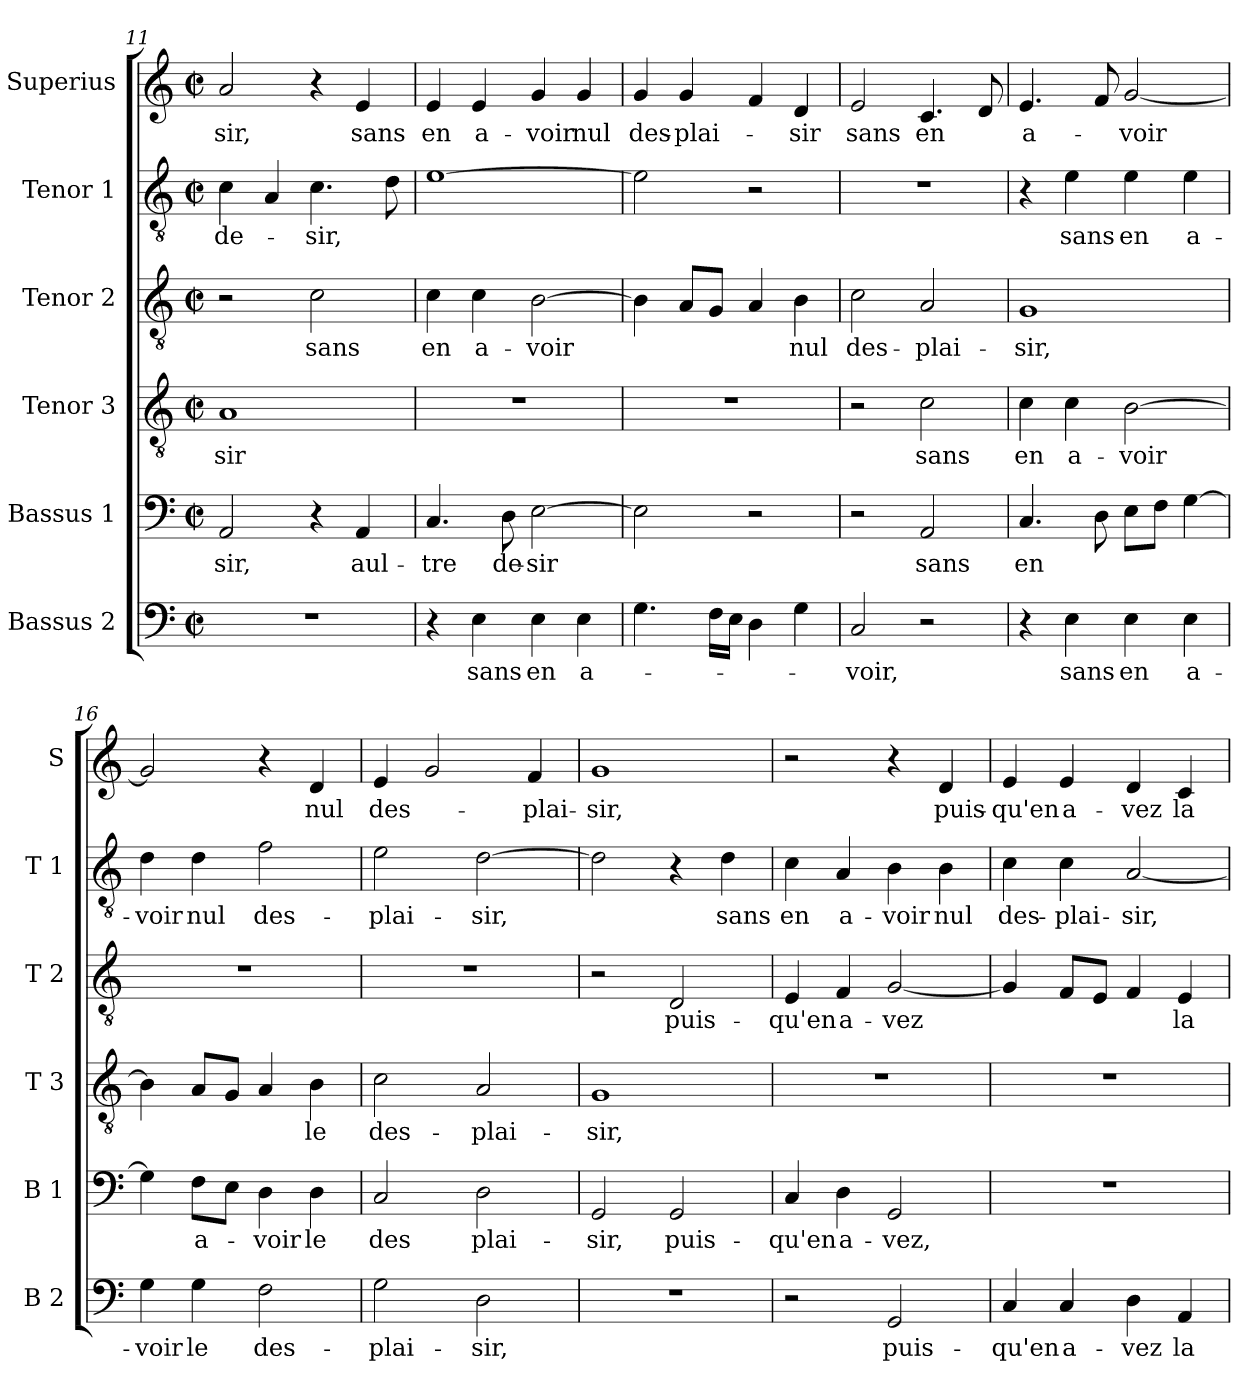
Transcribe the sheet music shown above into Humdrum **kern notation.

**kern	**text	**kern	**text	**kern	**text	**kern	**text	**kern	**text	**kern	**text
*part6	*part6	*part5	*part5	*part4	*part4	*part3	*part3	*part2	*part2	*part1	*part1
*staff6	*staff6	*staff5	*staff5	*staff4	*staff4	*staff3	*staff3	*staff2	*staff2	*staff1	*staff1
*I"Bassus 2	*	*I"Bassus 1	*	*I"Tenor 3	*	*I"Tenor 2	*	*I"Tenor 1	*	*I"Superius	*
*I'B 2	*	*I'B 1	*	*I'T 3	*	*I'T 2	*	*I'T 1	*	*I'S	*
*clefF4	*	*clefF4	*	*clefGv2	*	*clefGv2	*	*clefGv2	*	*clefG2	*
*k[]	*	*k[]	*	*k[]	*	*k[]	*	*k[]	*	*k[]	*
*C:	*	*C:	*	*C:	*	*C:	*	*C:	*	*C:	*
*M2/2	*	*M2/2	*	*M2/2	*	*M2/2	*	*M2/2	*	*M2/2	*
*met(c|)	*	*met(c|)	*	*met(c|)	*	*met(c|)	*	*met(c|)	*	*met(c|)	*
=11	=11	=11	=11	=11	=11	=11	=11	=11	=11	=11	=11
1r	.	2AA/	-sir,	1A	-sir	2r	.	4c\	de-	2a/	-sir,
.	.	.	.	.	.	.	.	4A/	.	.	.
.	.	4r	.	.	.	2c\	sans	4.c\	-sir,	4r	.
.	.	4AA/	aul-	.	.	.	.	.	.	4e/	sans
.	.	.	.	.	.	.	.	8d\	.	.	.
=12	=12	=12	=12	=12	=12	=12	=12	=12	=12	=12	=12
4r	.	4.C/	-tre	1r	.	4c\	en	[1e	.	4e/	en
4E\	sans	.	.	.	.	4c\	a-	.	.	4e/	a-
.	.	8D\	de-	.	.	.	.	.	.	.	.
4E\	en	[2E\	-sir	.	.	[2B\	-voir	.	.	4g/	-voir
4E\	a-	.	.	.	.	.	.	.	.	4g/	nul
!!LO:PB:g=z
=13	=13	=13	=13	=13	=13	=13	=13	=13	=13	=13	=13
4.G\	.	2E\]	.	1r	.	4B\]	.	2e\]	.	4g/	des-
.	.	.	.	.	.	8A/L	.	.	.	4g/	-plai-
16F\LL	.	.	.	.	.	8G/J	.	.	.	.	.
16E\JJ	.	.	.	.	.	.	.	.	.	.	.
4D\	.	2r	.	.	.	4A/	.	2r	.	4f/	.
4G\	.	.	.	.	.	4B\	nul	.	.	4d/	-sir
=14	=14	=14	=14	=14	=14	=14	=14	=14	=14	=14	=14
2C/	-voir,	2r	.	2r	.	2c\	des-	1r	.	2e/	sans
2r	.	2AA/	sans	2c\	sans	2A/	-plai-	.	.	4.c/	en
.	.	.	.	.	.	.	.	.	.	8d/	.
=15	=15	=15	=15	=15	=15	=15	=15	=15	=15	=15	=15
4r	.	4.C/	en	4c\	en	1G	-sir,	4r	.	4.e/	a-
4E\	sans	.	.	4c\	a-	.	.	4e\	sans	.	.
.	.	8D\	.	.	.	.	.	.	.	8f/	.
4E\	en	8E\L	.	[2B\	-voir	.	.	4e\	en	[2g/	-voir
.	.	8F\J	.	.	.	.	.	.	.	.	.
4E\	a-	[4G\	.	.	.	.	.	4e\	a-	.	.
=16	=16	=16	=16	=16	=16	=16	=16	=16	=16	=16	=16
4G\	-voir	4G\]	.	4B\]	.	1r	.	4d\	-voir	2g/]	.
4G\	le	8F\L	a-	8A/L	.	.	.	4d\	nul	.	.
.	.	8E\J	.	8G/J	.	.	.	.	.	.	.
2F\	des-	4D\	-voir	4A/	.	.	.	2f\	des-	4r	.
.	.	4D\	le	4B\	le	.	.	.	.	4d/	nul
=17	=17	=17	=17	=17	=17	=17	=17	=17	=17	=17	=17
2G\	-plai-	2C/	des	2c\	des-	1r	.	2e\	-plai-	4e/	des-
.	.	.	.	.	.	.	.	.	.	2g/	.
2D\	-sir,	2D\	plai-	2A/	-plai-	.	.	[2d\	-sir,	.	.
.	.	.	.	.	.	.	.	.	.	4f/	-plai-
=18	=18	=18	=18	=18	=18	=18	=18	=18	=18	=18	=18
1r	.	2GG/	-sir,	1G	-sir,	2r	.	2d\]	.	1g	-sir,
.	.	2GG/	puis-	.	.	2D/	puis-	4r	.	.	.
.	.	.	.	.	.	.	.	4d\	sans	.	.
!!LO:LB:g=z
=19	=19	=19	=19	=19	=19	=19	=19	=19	=19	=19	=19
2r	.	4C/	-qu'en	1r	.	4E/	-qu'en	4c\	en	2r	.
.	.	4D\	a-	.	.	4F/	a-	4A/	a-	.	.
2GG/	puis-	2GG/	-vez,	.	.	[2G/	-vez	4B\	-voir	4r	.
.	.	.	.	.	.	.	.	4B\	nul	4d/	puis-
=20	=20	=20	=20	=20	=20	=20	=20	=20	=20	=20	=20
4C/	-qu'en	1r	.	1r	.	4G/]	.	4c\	des-	4e/	-qu'en
4C/	a-	.	.	.	.	8F/L	.	4c\	-plai-	4e/	a-
.	.	.	.	.	.	8E/J	.	.	.	.	.
4D\	-vez	.	.	.	.	4F/	.	[2A/	-sir,	4d/	-vez
4AA/	la	.	.	.	.	4E/	la	.	.	4c/	la
=	=	=	=	=	=	=	=	=	=	=	=
*-	*-	*-	*-	*-	*-	*-	*-	*-	*-	*-	*-
